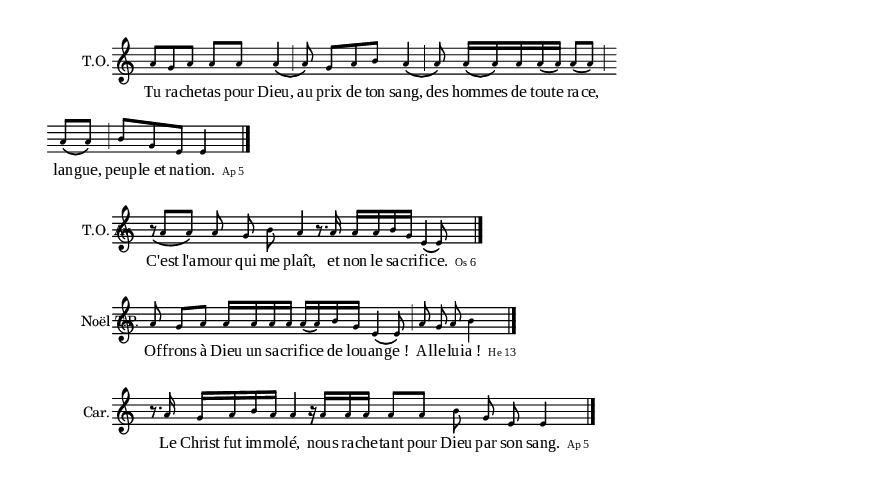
\version "2.10.0"
\include "definitions.ly"

%\markup { psaume 49}



\relative a' { 
	\new Staff {
		\cadenzaOn
		\set Staff.instrumentName = \markup{ \center-align { T.O. } }
		\times 2/3 { a8[ g a] } a[ a] \times 2/3 { a4\(\cesure a8\) }
		\times 2/3 { g8[ a b] } \times 2/3 { a4\(\cesure a8\) }
		\times 2/5 {a16[\( a\) a a\( a]\)} a8[\( a\)] \cesure
		\indentLine a[\( a\)] \cesure
		\times 2/3 { b[ g e] }  e4
		\endBar
	}

	\addlyrics {
		Tu ra -- che -- tas pour Dieu, au prix de ton sang, des hom -- mes de tou -- te ra -- ce, lan -- gue, peup -- "le et" nat -- ion.
		\markup { \citation #"Ap 5" } 
	}
}

\relative a' { 
	\new Staff {
		\cadenzaOn
		\set Staff.instrumentName = \markup{ \center-align { T.O. Av. } }
		\times 2/3 { r8_\( a[ a\)] }
		\times 2/3 { a g b }
		a4
		s4
		r8. a16
		a[ a b g]
		e4\( e8\)
		\endBar
	}

	\addlyrics {
		C'est l'a -- mour qui me plaît, et non le sa -- cri -- fi -- ce.
		\markup { \citation #"Os 6" } 
	}
}



\relative a' { 
	\new Staff {
		\cadenzaOn
		\set Staff.instrumentName = \markup{ \center-align { Noël T.P. } }
		a8
		g[ a]
		a16[ a a a]
		a[\( a\) b g]
		e4\( e8\) \cesure
		\times 2/3 { a8 g a }
		b4
		\endBar
	}

	\addlyrics {
		Of -- frons à Dieu un sa -- cri -- fi -- ce de lou -- an -- "ge !" " Al" -- le -- lu -- "ia !" 
		\markup { \citation #"He 13" } 
	}
}


\relative a' { 
	\new Staff {
		\cadenzaOn
		\set Staff.instrumentName = \markup{ \center-align { Car. } }
		r8. a16
		g[ a b a]
		a4
		s4
		r16 a[ a a]
		a8[ a]
		\times 2/3 { b g e }
		e4
		\endBar
	}

	\addlyrics {
		Le Christ fut im -- mo -- lé, nous ra -- che -- tant pour Dieu par son sang.
		\markup { \citation #"Ap 5" } 
	}
}
